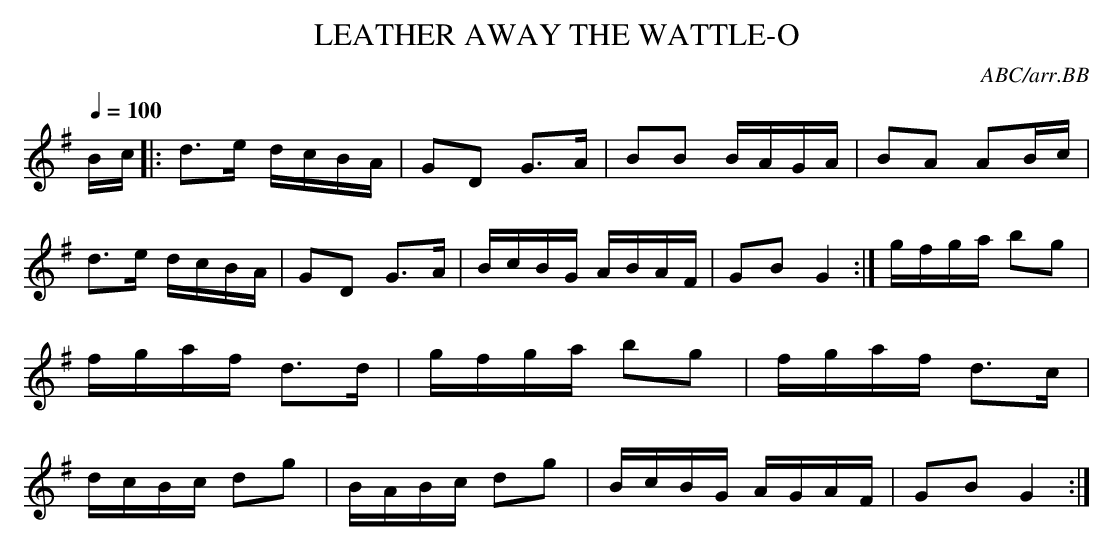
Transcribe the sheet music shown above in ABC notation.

X:1
T:LEATHER AWAY THE WATTLE-O\
C:ABC/arr.BB\
L:1/16\
M:2/4\
Q:1/4=100\
K:G\
Bc|: d3e dcBA | G2D2 G3A | B2B2 BAGA | B2A2 A2Bc |\
d3e dcBA | G2D2 G3A | BcBG ABAF | G2B2 G4 :|\
gfga b2g2 | fgaf d3d | gfga b2g2 | fgaf d3c | \
dcBc d2g2 | BABc d2g2 | BcBG AGAF | G2B2 G4 :|\
\
\
